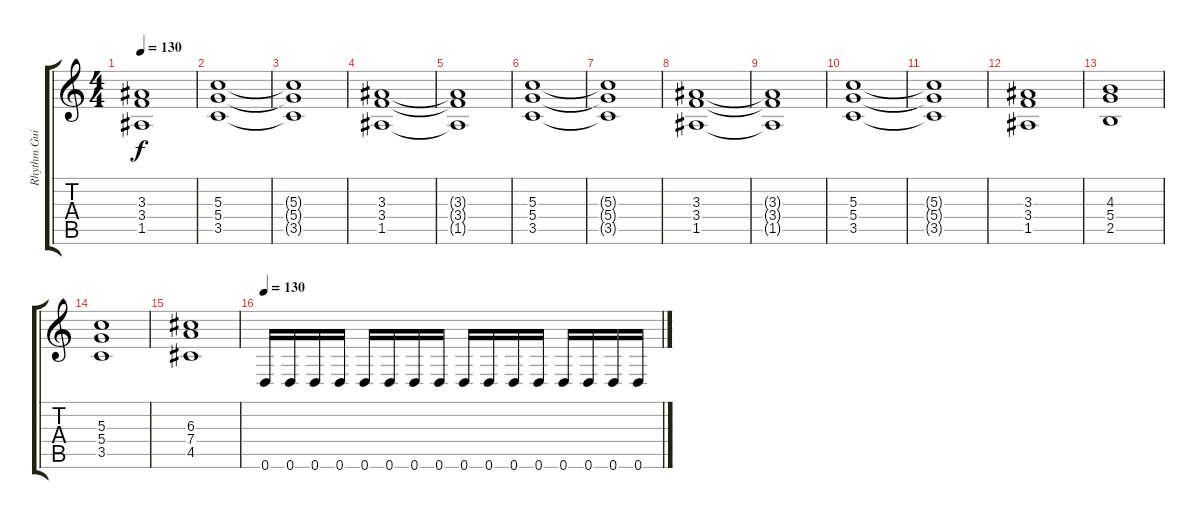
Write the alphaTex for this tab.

\track ("Rhythm Guitar 2" "Rhythm Gui") {instrument overdrivenguitar}
\staff {score tabs}
\tuning (E4 B3 G3 D3 A2 D2) {hide}
\ts (4 4)
\tempo 130
\clef g2
\ks c
(3.3{t} 3.4{t} 1.5{t}).1{dy f} |
(5.3 5.4 3.5).1 |
(5.3{t} 5.4{t} 3.5{t}).1 |
(3.3 3.4 1.5).1 |
(3.3{t} 3.4{t} 1.5{t}).1 |
(5.3 5.4 3.5).1 |
(5.3{t} 5.4{t} 3.5{t}).1 |
(3.3 3.4 1.5).1 |
(3.3{t} 3.4{t} 1.5{t}).1 |
(5.3 5.4 3.5).1 |
(5.3{t} 5.4{t} 3.5{t}).1 |
(3.3 3.4 1.5).1 |
(4.3 5.4 2.5).1 |
(5.3 5.4 3.5).1 |
(6.3 7.4 4.5).1 |
\tempo 130
0.6.16 0.6.16 0.6.16 0.6.16 0.6.16 0.6.16 0.6.16 0.6.16 0.6.16 0.6.16 0.6.16 0.6.16 0.6.16 0.6.16 0.6.16 0.6.16
